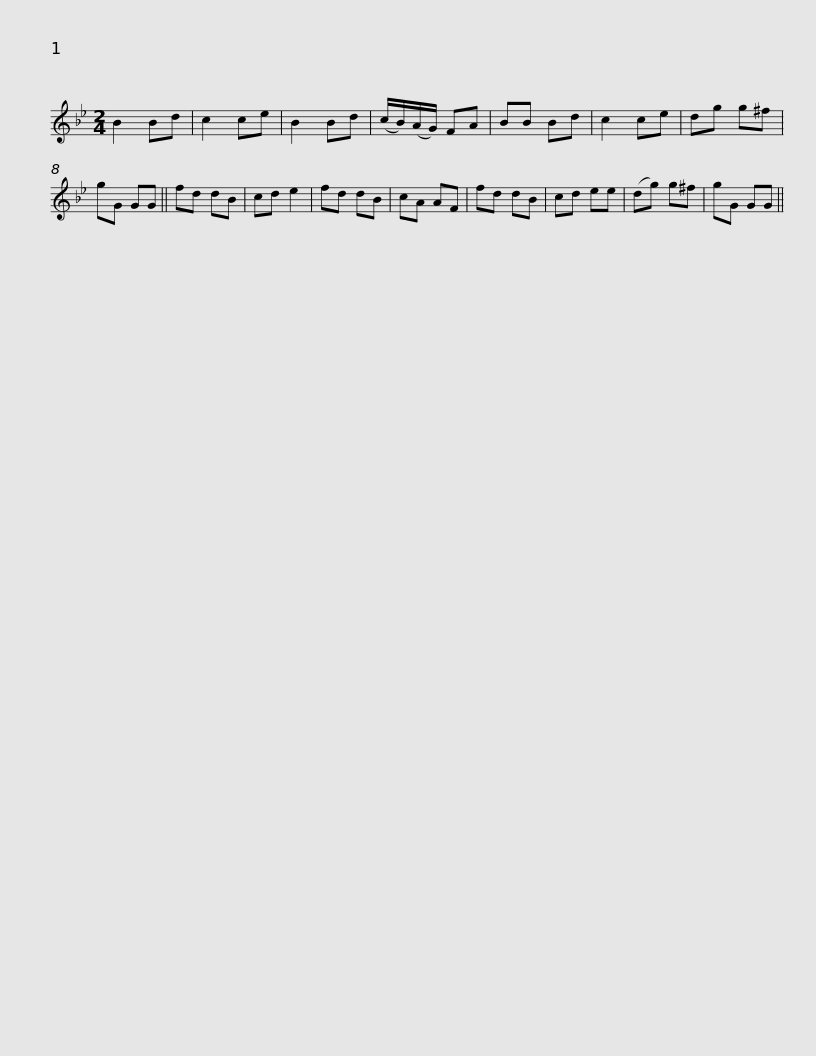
X:1
L:1/8
M:2/4
I:linebreak $
K:Gmin
V:1 treble
V:1
 B2 Bd | c2 ce | B2 Bd | (c/B/)(A/G/) FA | BB Bd | %5
 c2 ce | dg g^f | gG GG || fd dB | cd e2 | %10
 fd dB |$ cA AF | fd dB | cd ee | (dg) g^f | %15
 gG GG || %16
